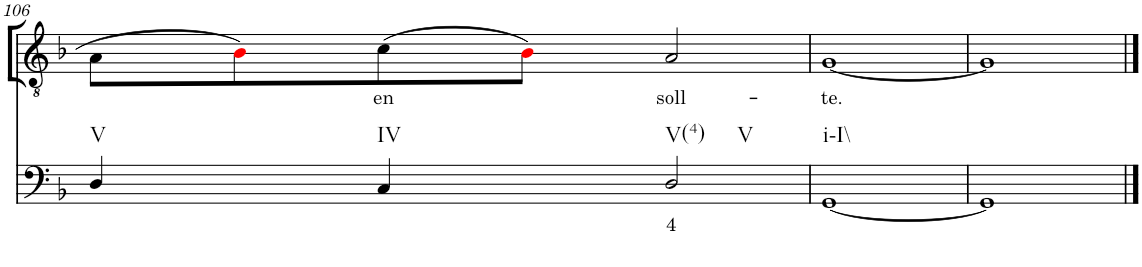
**kern	**text	**kern	**text
*part2	*part2	*part1	*part1
*staff2	*staff2	*staff1	*staff1
*I"Continuo	*	*I"Tenor	*
!!LO:PB:g=z
*clefF4	*	*clefGv2	*
*k[b-]	*	*k[b-]	*
*M4/4	*	*M4/4	*
=106	=106	=106	=106
!LO:TX:b:t=V	!	!	!
4D/	.	8A\L	.
.	.	8B-i\	.
!LO:TX:b:t=IV	!	!	!
!	!	!	!LO:LY:b
4C/	.	(8c\	en
.	.	8B-i\J)	.
!LO:TX:b:t=V(4)	!	!	!
!LO:TX:b:t=V	!	!	!
!	!LO:LY:b	!	!LO:LY:b
2D/	4	2A/	soll-
=107	=107	=107	=107
!LO:TX:b:t=i\\-I\\	!	!	!
!	!	!	!LO:LY:b
[1GG	.	[1G	te.
=108	=108	=108	=108
1GG]	.	1G]	.
==	==	==	==
*-	*-	*-	*-
